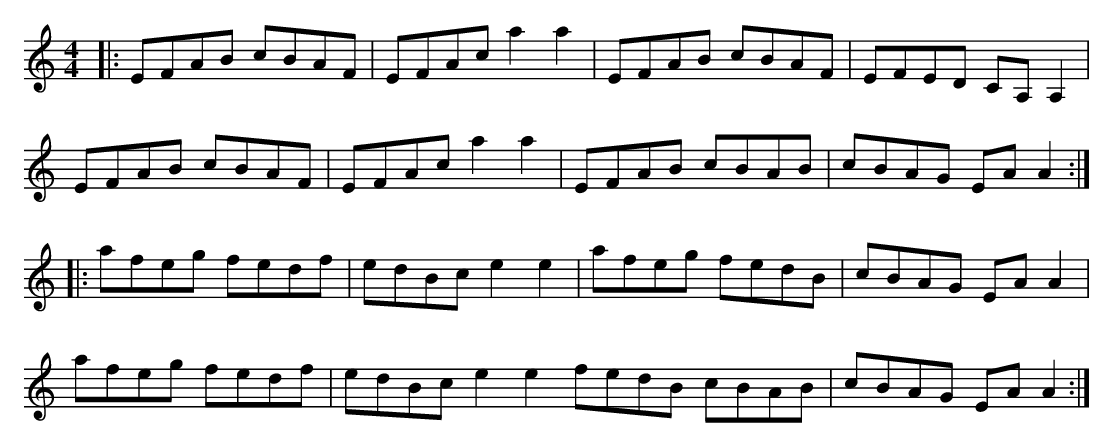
X:1
M:4/4
K:Amin
|:EFAB cBAF|EFAc a2a2|EFAB cBAF|EFED CA,A,2|
EFAB cBAF|EFAc a2a2|EFAB cBAB|cBAG EAA2:|
|:afeg fedf|edBc e2e2|afeg fedB|cBAG EA A2|
afeg fedf|edBc e2e2fedB cBAB|cBAG EAA2:|
